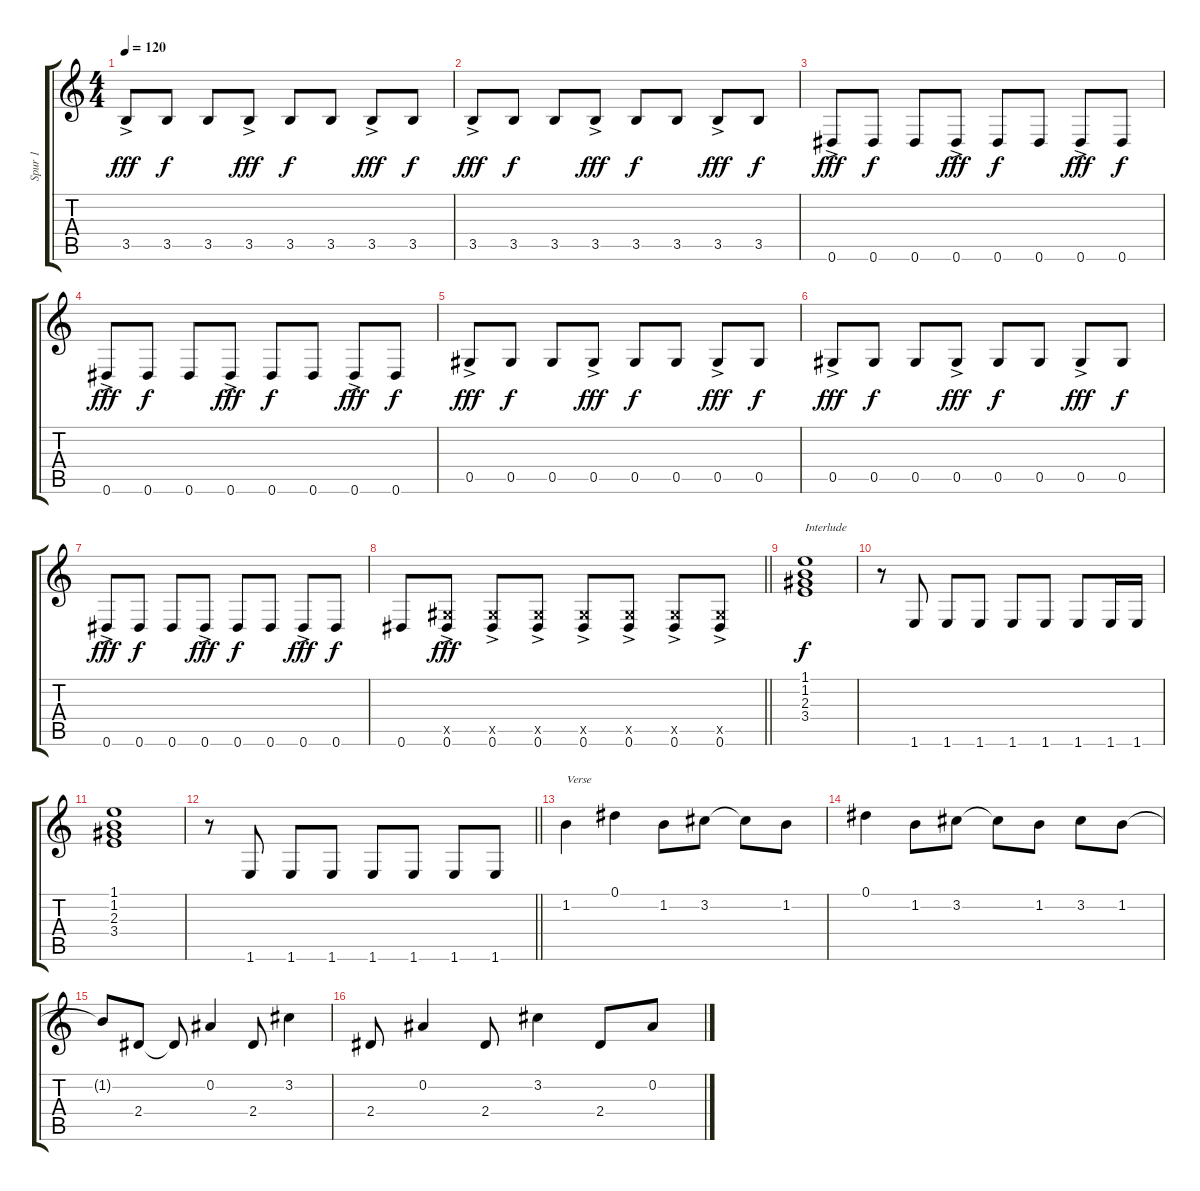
\track ("Spur 1" "Spur 1") {instrument acousticguitarsteel}
\staff {score tabs}
\tuning (Eb4 Bb3 Gb3 Db3 Ab2 Eb2) {hide}
\ts (4 4)
\tempo 120
\clef g2
\ks c
3.5{ac}.8{dy fff} 3.5.8{dy f} 3.5.8 3.5{ac}.8{dy fff} 3.5.8{dy f} 3.5.8 3.5{ac}.8{dy fff} 3.5.8{dy f} |
3.5{ac}.8{dy fff} 3.5.8{dy f} 3.5.8 3.5{ac}.8{dy fff} 3.5.8{dy f} 3.5.8 3.5{ac}.8{dy fff} 3.5.8{dy f} |
0.6{ac}.8{dy fff} 0.6.8{dy f} 0.6.8 0.6{ac}.8{dy fff} 0.6.8{dy f} 0.6.8 0.6{ac}.8{dy fff} 0.6.8{dy f} |
0.6{ac}.8{dy fff} 0.6.8{dy f} 0.6.8 0.6{ac}.8{dy fff} 0.6.8{dy f} 0.6.8 0.6{ac}.8{dy fff} 0.6.8{dy f} |
0.5{ac}.8{dy fff} 0.5.8{dy f} 0.5.8 0.5{ac}.8{dy fff} 0.5.8{dy f} 0.5.8 0.5{ac}.8{dy fff} 0.5.8{dy f} |
0.5{ac}.8{dy fff} 0.5.8{dy f} 0.5.8 0.5{ac}.8{dy fff} 0.5.8{dy f} 0.5.8 0.5{ac}.8{dy fff} 0.5.8{dy f} |
0.6{ac}.8{dy fff} 0.6.8{dy f} 0.6.8 0.6{ac}.8{dy fff} 0.6.8{dy f} 0.6.8 0.6{ac}.8{dy fff} 0.6.8{dy f} |
\barLineRight lightlight
0.6.8 (0.5{x} 0.6{ac}).8{dy fff} (0.5{x} 0.6{ac}).8{volume 14} (0.5{x} 0.6{ac}).8 (0.5{x} 0.6{ac}).8{volume 15} (0.5{x} 0.6{ac}).8 (0.5{x} 0.6{ac}).8{volume 16} (0.5{x} 0.6{ac}).8 |
(1.1 1.2 2.3 3.4).1{txt "Interlude" dy f} |
r.8 1.6.8 1.6.8 1.6.8 1.6.8 1.6.8 1.6.8 1.6.16 1.6.16 |
(1.1 1.2 2.3 3.4).1 |
\barLineRight lightlight
r.8{volume 10} 1.6.8 1.6.8 1.6.8 1.6.8 1.6.8 1.6.8 1.6.8 |
1.2.4{txt "Verse"} 0.1.4 1.2.8 3.2.8 3.2{t}.8 1.2.8 |
0.1.4 1.2.8 3.2.8 3.2{t}.8 1.2.8 3.2.8 1.2.8 |
1.2{t}.8 2.4.8 2.4{t}.8 0.2.4 2.4.8 3.2.4 |
2.4.8 0.2.4 2.4.8 3.2.4 2.4.8 0.2.8
